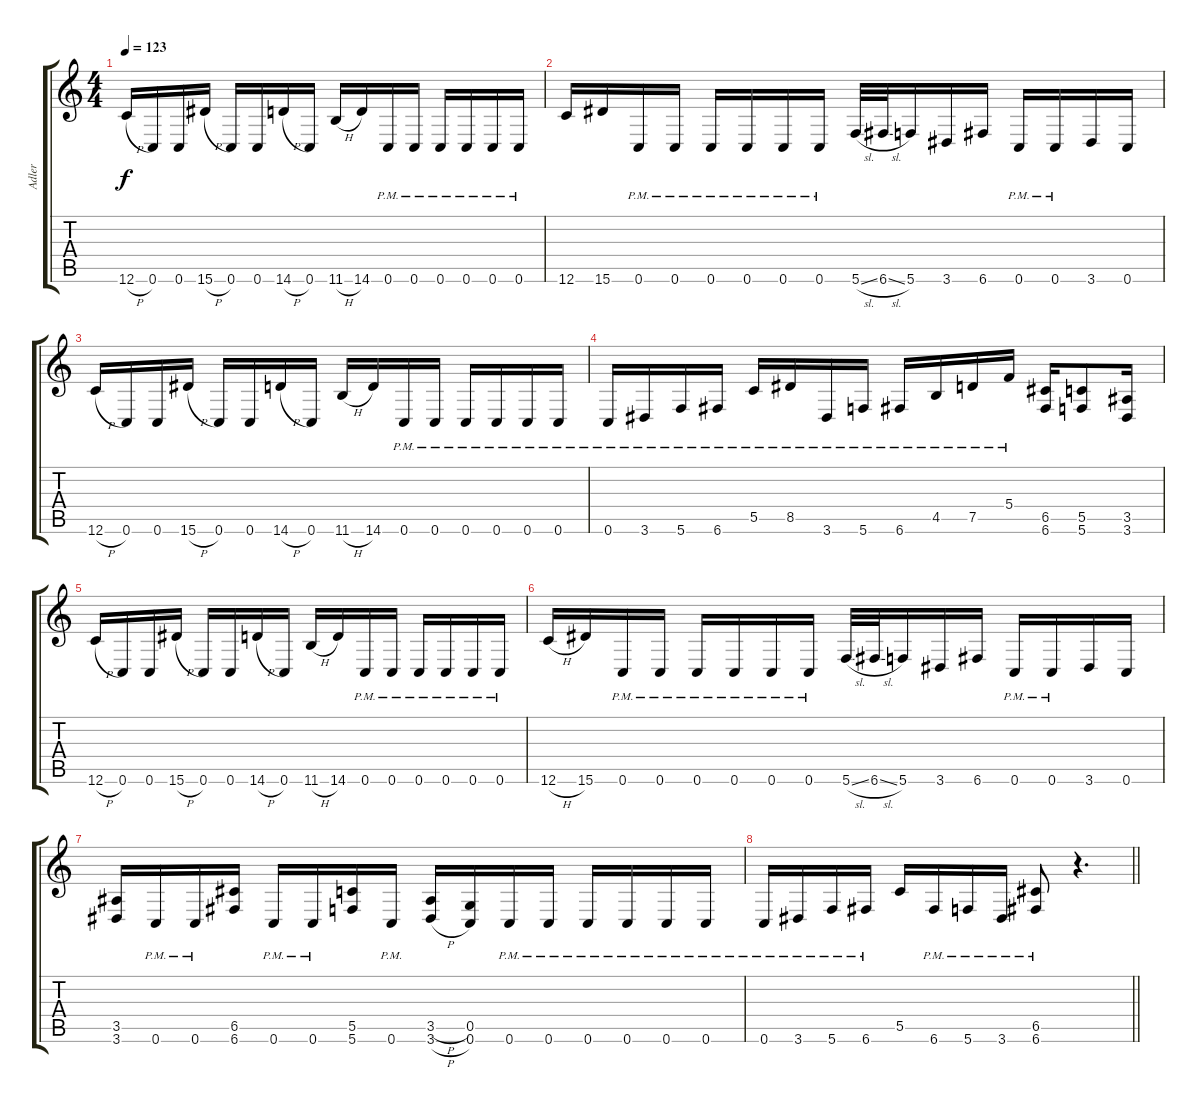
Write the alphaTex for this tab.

\track ("Adler" "Adler") {instrument distortionguitar}
\staff {score tabs}
\tuning (D4 A3 F3 C3 G2 C2) {hide}
\ts (4 4)
\tempo 123
\clef g2
\ks c
12.6{h}.16{dy f} 0.6.16 0.6.16 15.6{h}.16 0.6.16 0.6.16 14.6{h}.16 0.6.16 11.6{h}.16 14.6.16 0.6{pm}.16 0.6{pm}.16 0.6{pm}.16 0.6{pm}.16 0.6{pm}.16 0.6{pm}.16 |
12.6.16 15.6.16 0.6{pm}.16 0.6{pm}.16 0.6{pm}.16 0.6{pm}.16 0.6{pm}.16 0.6{pm}.16 5.6{sl}.32 6.6{sl}.32 5.6.16 3.6.16 6.6.16 0.6{pm}.16 0.6{pm}.16 3.6.16 0.6.16 |
12.6{h}.16 0.6.16 0.6.16 15.6{h}.16 0.6.16 0.6.16 14.6{h}.16 0.6.16 11.6{h}.16 14.6.16 0.6{pm}.16 0.6{pm}.16 0.6{pm}.16 0.6{pm}.16 0.6{pm}.16 0.6{pm}.16 |
0.6{pm}.16 3.6{pm}.16 5.6{pm}.16 6.6{pm}.16 5.5{pm}.16 8.5{pm}.16 3.6{pm}.16 5.6{pm}.16 6.6{pm}.16 4.5{pm}.16 7.5{pm}.16 5.4{pm}.16 (6.5 6.6).16 (5.5 5.6).8 (3.5 3.6).16 |
12.6{h}.16 0.6.16 0.6.16 15.6{h}.16 0.6.16 0.6.16 14.6{h}.16 0.6.16 11.6{h}.16 14.6.16 0.6{pm}.16 0.6{pm}.16 0.6{pm}.16 0.6{pm}.16 0.6{pm}.16 0.6{pm}.16 |
12.6{h}.16 15.6.16 0.6{pm}.16 0.6{pm}.16 0.6{pm}.16 0.6{pm}.16 0.6{pm}.16 0.6{pm}.16 5.6{sl}.32 6.6{sl}.32 5.6.16 3.6.16 6.6.16 0.6{pm}.16 0.6{pm}.16 3.6.16 0.6.16 |
(3.5 3.6).16 0.6{pm}.16 0.6{pm}.16 (6.5 6.6).16 0.6{pm}.16 0.6{pm}.16 (5.5 5.6).16 0.6{pm}.16 (3.5{h} 3.6{h}).16 (0.5 0.6).16 0.6{pm}.16 0.6{pm}.16 0.6{pm}.16 0.6{pm}.16 0.6{pm}.16 0.6{pm}.16 |
\barLineRight lightlight
0.6{pm}.16 3.6{pm}.16 5.6{pm}.16 6.6{pm}.16 5.5.16 6.6{pm}.16 5.6{pm}.16 3.6{pm}.16 (6.5 6.6{pm}).8 r.4{d}
